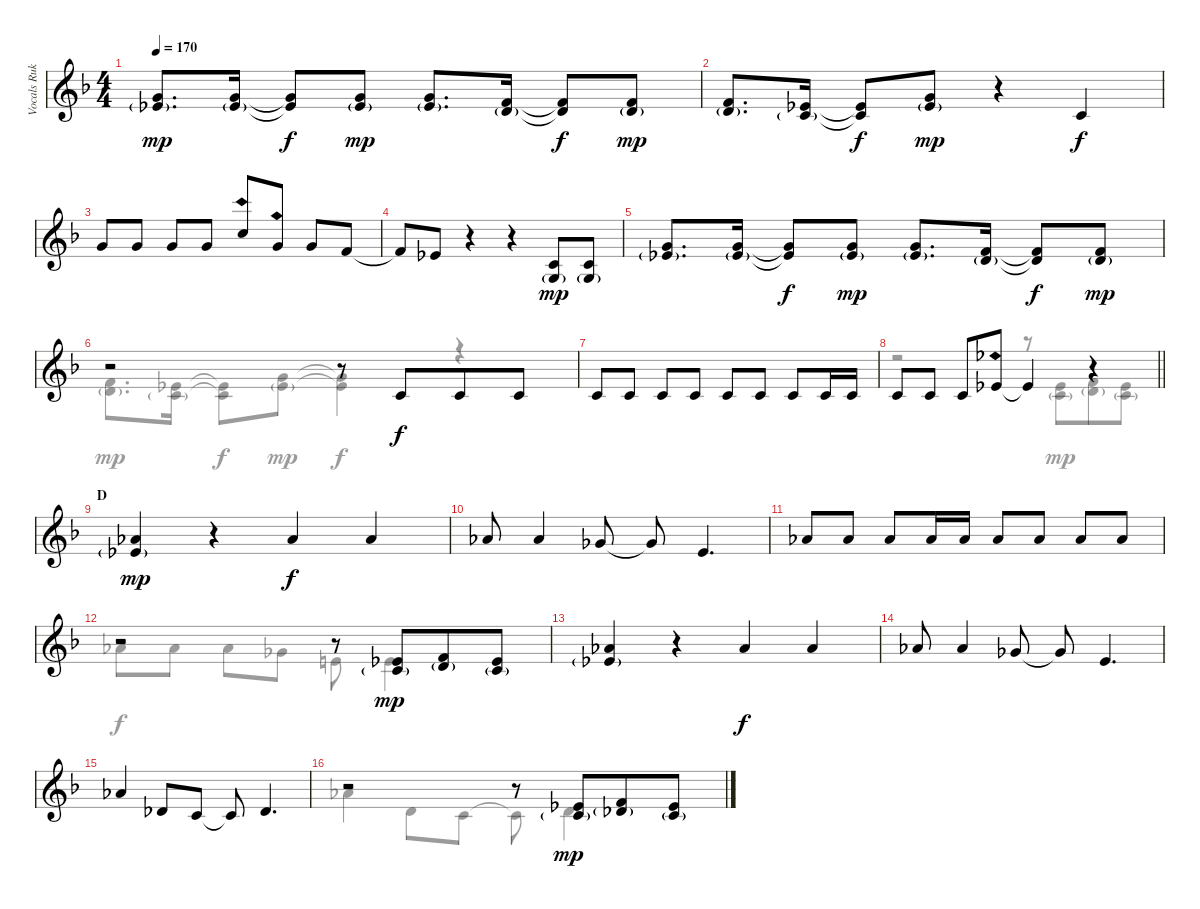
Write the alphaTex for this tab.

\track ("Vocals Ruki" "Vocals Ruk") {instrument lead6voice}
\staff {score}
\tuning (D4 A3 F3 C3 G2 D2) {hide}
\voice
\ts (4 4)
\tempo 170
\clef g2
\ks f
(5.1 6.2{g}).8{d dy mp} (5.1 6.2{g}).16 (5.1{t} 6.2{t}).8{dy f} (5.1 6.2{g}).8{dy mp} (5.1 6.2{g}).8{d} (3.1 5.2{g}).16 (3.1{t} 5.2{t}).8{dy f} (3.1 5.2{g}).8{dy mp} |
(3.1 5.2{g}).8{d} (1.1 3.2{g}).16 (1.1{t} 3.2{t}).8{dy f} (5.1 6.2{g}).8{dy mp} r.4 3.2.4{dy f} |
5.1.8 5.1.8 5.1.8 5.1.8 10.1{sh 12}.8 5.1{sh 12}.8 5.1.8 3.1.8 |
3.1{t}.8 1.1.8 r.4 r.4 (3.2 2.3{g}).8{dy mp} (3.2 2.3{g}).8 |
(5.1 6.2{g}).8{d} (5.1 6.2{g}).16 (5.1{t} 6.2{t}).8{dy f} (5.1 6.2{g}).8{dy mp} (5.1 6.2{g}).8{d} (3.1 5.2{g}).16 (3.1{t} 5.2{t}).8{dy f} (3.1 5.2{g}).8{dy mp} |
r.2 r.8 3.2.8{dy f beam merge} 3.2.8 3.2.8 |
3.2.8 3.2.8 3.2.8 3.2.8 3.2.8 3.2.8 3.2.8 3.2.16 3.2.16 |
\barLineRight lightlight
3.2.8 3.2.8 3.2.8 1.1{sh 12}.8 1.1{t}.4 r.4 |
\section ("" "D")
(6.1 6.2{g}).4{dy mp} r.4 6.1.4{dy f} 6.1.4 |
6.1.8 6.1.4 4.1.8 4.1{t}.8 2.1.4{d} |
6.1.8 6.1.8 6.1.8 6.1.16 6.1.16 6.1.8 6.1.8 6.1.8 6.1.8 |
r.2 r.8 (1.1 3.2{g}).8{dy mp beam merge} (3.1 5.2{g}).8 (1.1 3.2{g}).8 |
(6.1 6.2{g}).4 r.4 6.1.4{dy f} 6.1.4 |
6.1.8 6.1.4 4.1.8 4.1{t}.8 2.1.4{d} |
6.1.4 4.2.8 3.2.8 3.2{t}.8 4.2.4{d} |
r.2 r.8 (1.1 3.2{g}).8{dy mp beam merge} (3.1 4.2{g}).8 (1.1 3.2{g}).8
\voice
\clef g2
\ottava regular
\simile none
\ks f
|
|
|
|
|
(3.1 5.2{g}).8{d dy mp} (1.1 3.2{g}).16 (1.1{t} 3.2{t}).8{dy f} (5.1 6.2{g}).8{dy mp} (5.1{t} 6.2{t}).4{dy f} r.4 |
|
\barLineRight lightlight
r.2 r.8 (1.1 3.2{g}).8{dy mp beam merge} (3.1 5.2{g}).8 (1.1 3.2{g}).8 |
|
|
|
15.3.8{dy f} 15.3.8 15.3.8 13.3.8 11.3.8 11.3.4{d} |
|
|
|
15.3.4 8.3.8 7.3.8 7.3{t}.8 8.3.4{d}
